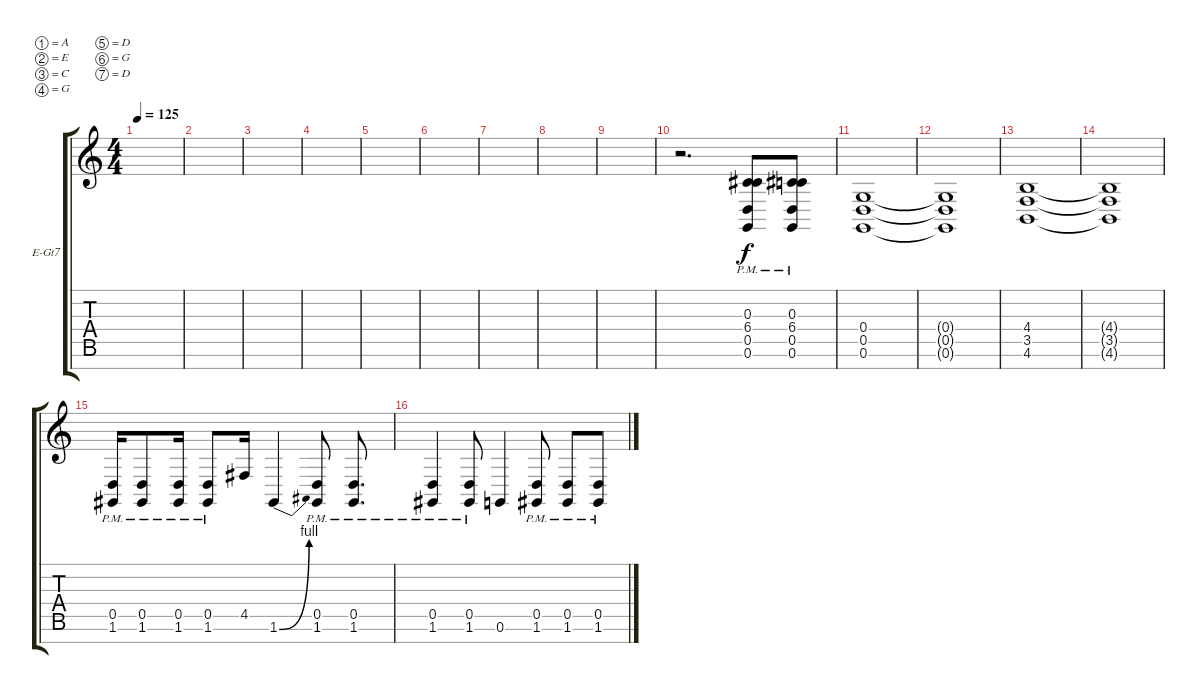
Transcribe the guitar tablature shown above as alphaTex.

\defaultSystemsLayout 4
\bracketExtendMode groupsimilarinstruments
\firstSystemTrackNameOrientation horizontal
\otherSystemsTrackNameOrientation horizontal
\track ("Electric Guitar" "E-Gt7") {instrument distortionguitar}
\staff {score tabs}
\tuning (A3 E3 C3 G2 D2 G1 D1)
\ts (4 4)
\tempo 125
\clef g2
\ks c
|
|
|
|
|
|
|
|
|
r.2{d} (0.6{pm} 0.5{pm} 0.3{pm} 6.4{pm}).8 (0.3{pm} 6.4{pm} 0.5{pm} 0.6{pm}).8 |
(0.6 0.5 0.4).1 |
(0.4{t} 0.5{t} 0.6{t}).1 |
(4.6 3.5 4.4).1 |
(4.4{t} 3.5{t} 4.6{t}).1 |
(0.5{pm} 1.6).16 (0.5{pm} 1.6).8 (0.5{pm} 1.6).16 (0.5{pm} 1.6).8 4.5.16 1.6{be (bend 0 0 59.4 4)}.4 (1.6{pm} 0.5{pm}).8 (1.6{pm} 0.5{pm}).8{d} |
(1.6{pm} 0.5{pm}).4 (1.6{pm} 0.5{pm}).8 0.6.4 (1.6{pm} 0.5{pm}).8 (1.6{pm} 0.5{pm}).8 (1.6{pm} 0.5{pm}).8
